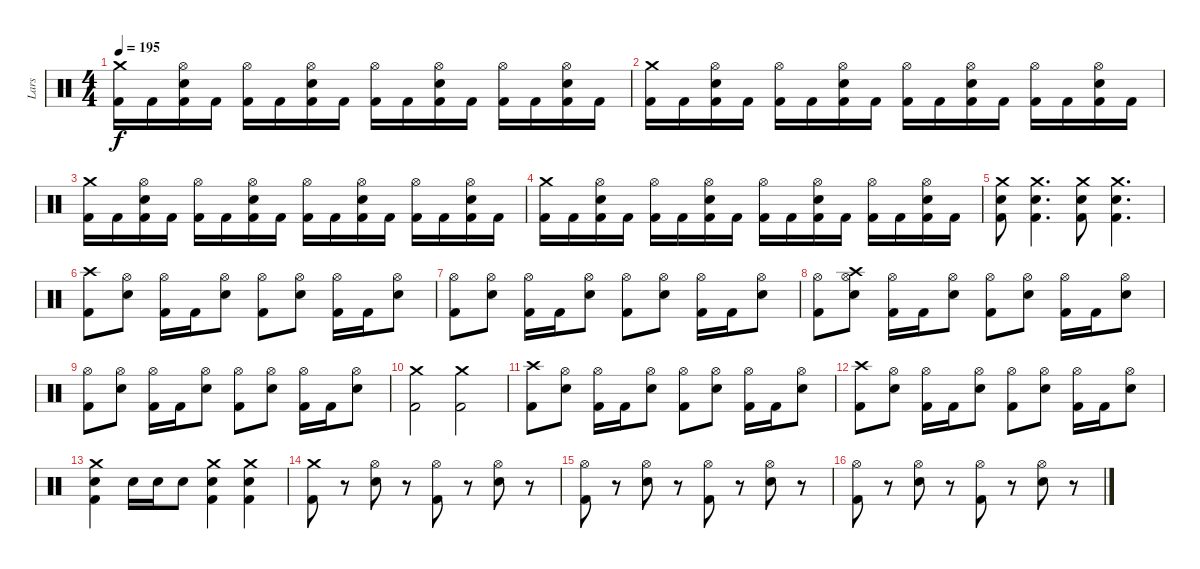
\track ("Lars" "Lars") {instrument percussion}
\staff {score}
\articulation defaults
\ts (4 4)
\tempo 195
\clef neutral
\ks c
("Crash medium (hit)" "Kick (hit) 2").16{dy f} "Kick (hit) 2".16 ("Hi-Hat (open)" "Electric Snare (hit)" "Kick (hit) 2").16 "Kick (hit) 2".16 ("Hi-Hat (open)" "Kick (hit) 2").16 "Kick (hit) 2".16 ("Hi-Hat (open)" "Electric Snare (hit)" "Kick (hit) 2").16 "Kick (hit) 2".16 ("Hi-Hat (open)" "Kick (hit) 2").16 "Kick (hit) 2".16 ("Hi-Hat (open)" "Electric Snare (hit)" "Kick (hit) 2").16 "Kick (hit) 2".16 ("Hi-Hat (open)" "Kick (hit) 2").16 "Kick (hit) 2".16 ("Hi-Hat (open)" "Electric Snare (hit)" "Kick (hit) 2").16 "Kick (hit) 2".16 |
("Crash medium (hit)" "Kick (hit) 2").16 "Kick (hit) 2".16 ("Hi-Hat (open)" "Electric Snare (hit)" "Kick (hit) 2").16 "Kick (hit) 2".16 ("Hi-Hat (open)" "Kick (hit) 2").16 "Kick (hit) 2".16 ("Hi-Hat (open)" "Electric Snare (hit)" "Kick (hit) 2").16 "Kick (hit) 2".16 ("Hi-Hat (open)" "Kick (hit) 2").16 "Kick (hit) 2".16 ("Hi-Hat (open)" "Electric Snare (hit)" "Kick (hit) 2").16 "Kick (hit) 2".16 ("Hi-Hat (open)" "Kick (hit) 2").16 "Kick (hit) 2".16 ("Hi-Hat (open)" "Electric Snare (hit)" "Kick (hit) 2").16 "Kick (hit) 2".16 |
("Crash medium (hit)" "Kick (hit) 2").16 "Kick (hit) 2".16 ("Hi-Hat (open)" "Electric Snare (hit)" "Kick (hit) 2").16 "Kick (hit) 2".16 ("Hi-Hat (open)" "Kick (hit) 2").16 "Kick (hit) 2".16 ("Hi-Hat (open)" "Electric Snare (hit)" "Kick (hit) 2").16 "Kick (hit) 2".16 ("Hi-Hat (open)" "Kick (hit) 2").16 "Kick (hit) 2".16 ("Hi-Hat (open)" "Electric Snare (hit)" "Kick (hit) 2").16 "Kick (hit) 2".16 ("Hi-Hat (open)" "Kick (hit) 2").16 "Kick (hit) 2".16 ("Hi-Hat (open)" "Electric Snare (hit)" "Kick (hit) 2").16 "Kick (hit) 2".16 |
("Crash medium (hit)" "Kick (hit) 2").16 "Kick (hit) 2".16 ("Hi-Hat (open)" "Electric Snare (hit)" "Kick (hit) 2").16 "Kick (hit) 2".16 ("Hi-Hat (open)" "Kick (hit) 2").16 "Kick (hit) 2".16 ("Hi-Hat (open)" "Electric Snare (hit)" "Kick (hit) 2").16 "Kick (hit) 2".16 ("Hi-Hat (open)" "Kick (hit) 2").16 "Kick (hit) 2".16 ("Hi-Hat (open)" "Electric Snare (hit)" "Kick (hit) 2").16 "Kick (hit) 2".16 ("Hi-Hat (open)" "Kick (hit) 2").16 "Kick (hit) 2".16 ("Hi-Hat (open)" "Electric Snare (hit)" "Kick (hit) 2").16 "Kick (hit) 2".16 |
("Crash medium (hit)" "Electric Snare (hit)" "Kick (hit) 2").8 ("Crash medium (hit)" "Electric Snare (hit)" "Kick (hit) 2").4{d} ("Crash medium (hit)" "Electric Snare (hit)" "Kick (hit) 2").8 ("Crash medium (hit)" "Electric Snare (hit)" "Kick (hit) 2").4{d} |
("Crash high (hit)" "Kick (hit) 2").8 ("Hi-Hat (open)" "Electric Snare (hit)").8 ("Hi-Hat (open)" "Kick (hit) 2").16 "Kick (hit) 2".16 ("Hi-Hat (open)" "Electric Snare (hit)").8 ("Hi-Hat (open)" "Kick (hit) 2").8 ("Hi-Hat (open)" "Electric Snare (hit)").8 ("Hi-Hat (open)" "Kick (hit) 2").16 "Kick (hit) 2".16 ("Hi-Hat (open)" "Electric Snare (hit)").8 |
("Hi-Hat (open)" "Kick (hit) 2").8 ("Hi-Hat (open)" "Electric Snare (hit)").8 ("Hi-Hat (open)" "Kick (hit) 2").16 "Kick (hit) 2".16 ("Hi-Hat (open)" "Electric Snare (hit)").8 ("Hi-Hat (open)" "Kick (hit) 2").8 ("Hi-Hat (open)" "Electric Snare (hit)").8 ("Hi-Hat (open)" "Kick (hit) 2").16 "Kick (hit) 2".16 ("Hi-Hat (open)" "Electric Snare (hit)").8 |
("Hi-Hat (open)" "Kick (hit) 2").8 ("Crash high (hit)" "Hi-Hat (open)" "Electric Snare (hit)").8 ("Hi-Hat (open)" "Kick (hit) 2").16 "Kick (hit) 2".16 ("Hi-Hat (open)" "Electric Snare (hit)").8 ("Hi-Hat (open)" "Kick (hit) 2").8 ("Hi-Hat (open)" "Electric Snare (hit)").8 ("Hi-Hat (open)" "Kick (hit) 2").16 "Kick (hit) 2".16 ("Hi-Hat (open)" "Electric Snare (hit)").8 |
("Hi-Hat (open)" "Kick (hit) 2").8 ("Hi-Hat (open)" "Electric Snare (hit)").8 ("Hi-Hat (open)" "Kick (hit) 2").16 "Kick (hit) 2".16 ("Hi-Hat (open)" "Electric Snare (hit)").8 ("Hi-Hat (open)" "Kick (hit) 2").8 ("Hi-Hat (open)" "Electric Snare (hit)").8 ("Hi-Hat (open)" "Kick (hit) 2").16 "Kick (hit) 2".16 ("Hi-Hat (open)" "Electric Snare (hit)").8 |
("Crash medium (hit)" "Kick (hit) 2").2 ("Crash medium (hit)" "Kick (hit) 2").2 |
("Crash high (hit)" "Kick (hit) 2").8 ("Hi-Hat (open)" "Electric Snare (hit)").8 ("Hi-Hat (open)" "Kick (hit) 2").16 "Kick (hit) 2".16 ("Hi-Hat (open)" "Electric Snare (hit)").8 ("Hi-Hat (open)" "Kick (hit) 2").8 ("Hi-Hat (open)" "Electric Snare (hit)").8 ("Hi-Hat (open)" "Kick (hit) 2").16 "Kick (hit) 2".16 ("Hi-Hat (open)" "Electric Snare (hit)").8 |
("Crash high (hit)" "Kick (hit) 2").8 ("Hi-Hat (open)" "Electric Snare (hit)").8 ("Hi-Hat (open)" "Kick (hit) 2").16 "Kick (hit) 2".16 ("Hi-Hat (open)" "Electric Snare (hit)").8 ("Hi-Hat (open)" "Kick (hit) 2").8 ("Hi-Hat (open)" "Electric Snare (hit)").8 ("Hi-Hat (open)" "Kick (hit) 2").16 "Kick (hit) 2".16 ("Hi-Hat (open)" "Electric Snare (hit)").8 |
("Crash medium (hit)" "Electric Snare (hit)" "Kick (hit) 2").4 "Electric Snare (hit)".16 "Electric Snare (hit)".16 "Electric Snare (hit)".8 ("Crash medium (hit)" "Electric Snare (hit)" "Kick (hit) 2").4 ("Crash medium (hit)" "Electric Snare (hit)" "Kick (hit) 2").4 |
("Crash medium (hit)" "Kick (hit) 2").8 r.8 ("Hi-Hat (open)" "Electric Snare (hit)").8 r.8 ("Hi-Hat (open)" "Kick (hit) 2").8 r.8 ("Hi-Hat (open)" "Electric Snare (hit)").8 r.8 |
("Hi-Hat (open)" "Kick (hit) 2").8 r.8 ("Hi-Hat (open)" "Electric Snare (hit)").8 r.8 ("Hi-Hat (open)" "Kick (hit) 2").8 r.8 ("Hi-Hat (open)" "Electric Snare (hit)").8 r.8 |
("Hi-Hat (open)" "Kick (hit) 2").8 r.8 ("Hi-Hat (open)" "Electric Snare (hit)").8 r.8 ("Hi-Hat (open)" "Kick (hit) 2").8 r.8 ("Hi-Hat (open)" "Electric Snare (hit)").8 r.8
